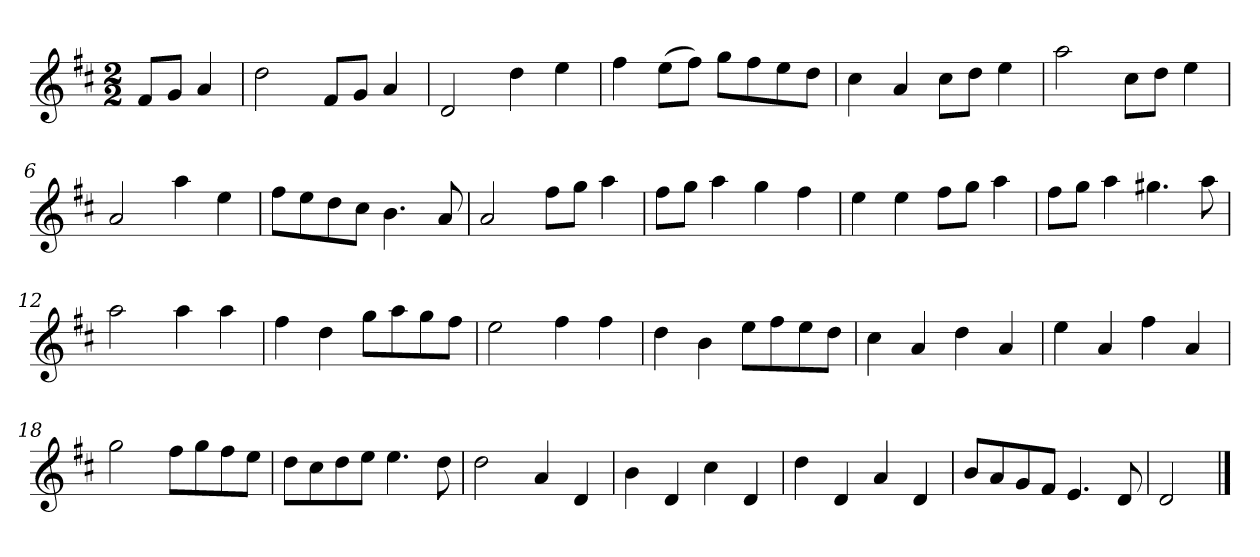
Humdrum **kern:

**kern
*part1
*staff1
*k[f#c#]
*M2/2
*MM120
=
8f#L
8gJ
4a
=1
2dd
8f#L
8gJ
4a
=2
2d
4dd
4ee
=3
4ff#
(8eeL
8ff#J)
8ggL
8ff#
8ee
8ddJ
=4
4cc#
4a
8cc#L
8ddJ
4ee
=5
2aa
8cc#L
8ddJ
4ee
=6
2a
4aa
4ee
=7
8ff#L
8ee
8dd
8cc#J
4.b
8a
=8
2a
8ff#L
8ggJ
4aa
=9
8ff#L
8ggJ
4aa
4gg
4ff#
=10
4ee
4ee
8ff#L
8ggJ
4aa
=11
8ff#L
8ggJ
4aa
4.gg#X
8aa
=12
2aa
4aa
4aa
=13
4ff#
4dd
8ggL
8aa
8gg
8ff#J
=14
2ee
4ff#
4ff#
=15
4dd
4b
8eeL
8ff#
8ee
8ddJ
=16
4cc#
4a
4dd
4a
=17
4ee
4a
4ff#
4a
=18
2gg
8ff#L
8gg
8ff#
8eeJ
=19
8ddL
8cc#
8dd
8eeJ
4.ee
8dd
=20
2dd
4a
4d
=21
4b
4d
4cc#
4d
=22
4dd
4d
4a
4d
=23
8bL
8a
8g
8f#J
4.e
8d
=24
2d
==
*-
